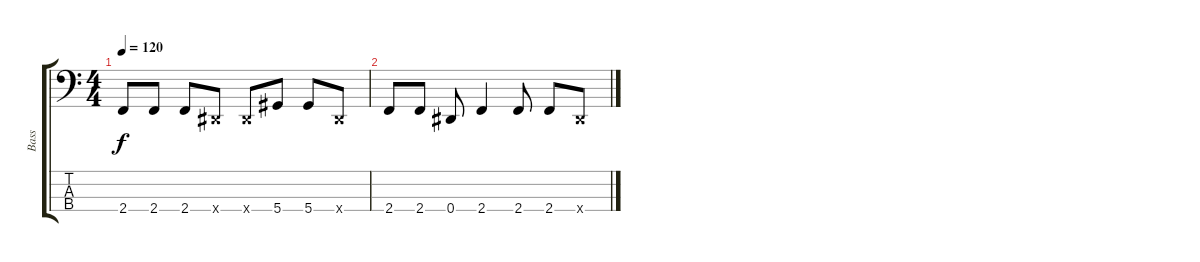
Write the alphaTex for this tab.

\track ("Bass" "Bass") {instrument electricbasspick}
\staff {score tabs}
\tuning (Gb2 Db2 Ab1 Eb1) {hide}
\ts (4 4)
\tempo 120
\clef f4
\ks c
2.4.8{dy f} 2.4.8 2.4.8 0.4{x}.8 0.4{x}.8 5.4.8 5.4.8 0.4{x}.8 |
2.4.8 2.4.8 0.4.8 2.4.4 2.4.8 2.4.8 0.4{x}.8
